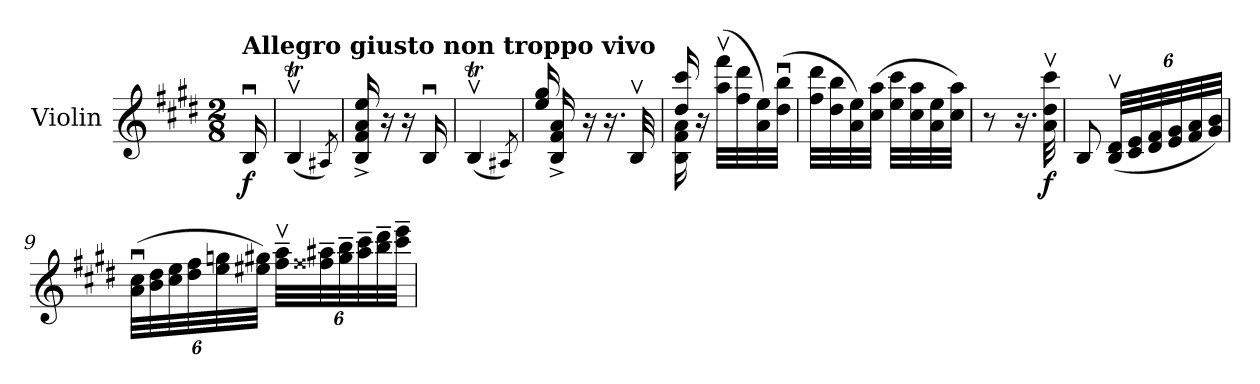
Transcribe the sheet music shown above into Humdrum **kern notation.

**kern	**dynam
*part1	*part1
*staff1	*staff1
*I"Violin	*
*I'Vln.	*
*clefG2	*
*k[f#c#g#d#]	*
*M2/8	*
*MM50	*
=	=
!LO:TX:a:B:t=Allegro giusto non troppo vivo	!
!	!LO:DY:b
16Bu/	f
=1	=1
(4BTv/	.
8qA#X/)	.
=2	=2
16B/^ 16f#/^ 16a/^ 16ee/^	.
16r	.
16r	.
16Bu/	.
=3	=3
(4BTv/	.
8qA#X/)	.
=4	=4
*^	*
16ee/ 16gg#/	16B/^< 16f#/^< 16a/^<	.
16r	8.ryy	.
16.r	.	.
32Bv/	.	.
!!LO:LB:g=z	!!
=5	=5	=5
16dd#/ 16ccc#/	16B\ 16f#\ 16a\	.
16r	8.ryy	.
(32aa\v 32fff#\vLLL	.	.
32ff#\ 32ddd#\	.	.
32a\ 32ee\)	.	.
(32dd#\u 32bb\uJJJ	.	.
*v	*v	*
=6	=6
32ff#\ 32ddd#\LLL	.
32dd#\ 32bb\	.
32a\ 32ee\)	.
(32cc#\ 32aa\JJJ	.
32ee\ 32ccc#\LLL	.
32cc#\ 32aa\	.
32a\ 32ee\	.
32cc#\ 32aa\JJJ)	.
=7	=7
8r	.
16.r	.
!	!LO:DY:b
32a\v 32dd#\v 32ccc#\v	f
=8	=8
8B/	.
*Xbrackettup	*
(48B/v 48d#/vLLL	.
48c#/ 48e/	.
48d#/ 48f#/	.
48e/ 48g#/	.
48f#/ 48a/	.
48g#/ 48b/JJJ)	.
!!LO:LB:g=z
=9	=9
(48a\u 48cc#\uLLL	.
48b\ 48dd#\	.
48cc#\ 48ee\	.
48dd#\ 48ff#\	.
48ee\ 48ggn\	.
48ee#X\ 48gg#X\JJJ)	.
48ff#\v~ 48aa\v~LLL	.
48ff##X\~ 48aa#X\~	.
48gg#\~ 48bb\~	.
48aa#\~ 48ccc#\~	.
48bb\~ 48ddd#\~	.
48ccc#\~ 48eee\~JJJ	.
=	=
*-	*-
